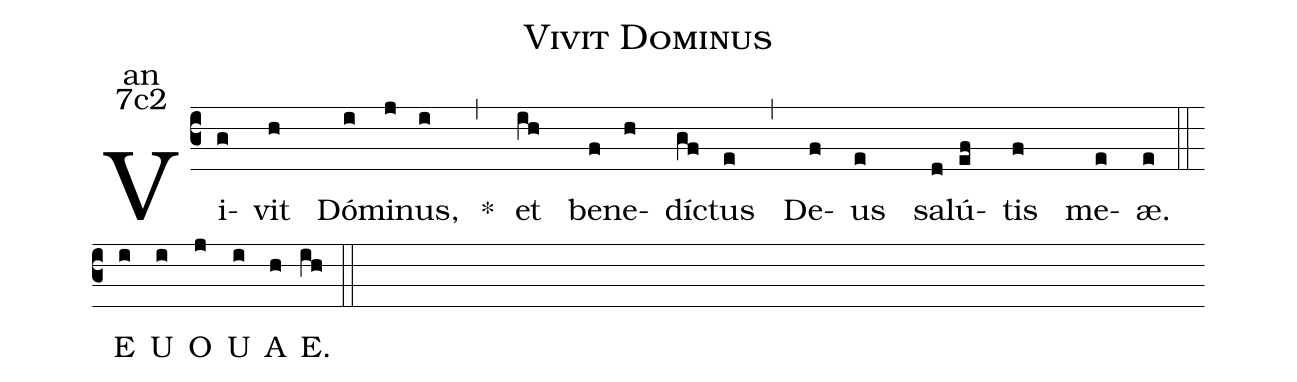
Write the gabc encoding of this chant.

name:Vivit Dominus;
office-part:an;
mode:7c2;
%%
(c3) Vi(g)vit(h) Dó(i)mi(j)nus,(i) <sp>*</sp>(,) et(ih) be(f)ne(h)díc(gf)tus(e) (,) De(f)us(e) sa(d)lú(ef)tis(f) me(e)æ.(e) (::) <eu>E(i) U(i) O(j) U(i) A(h) E.(ih) </eu>(::)
